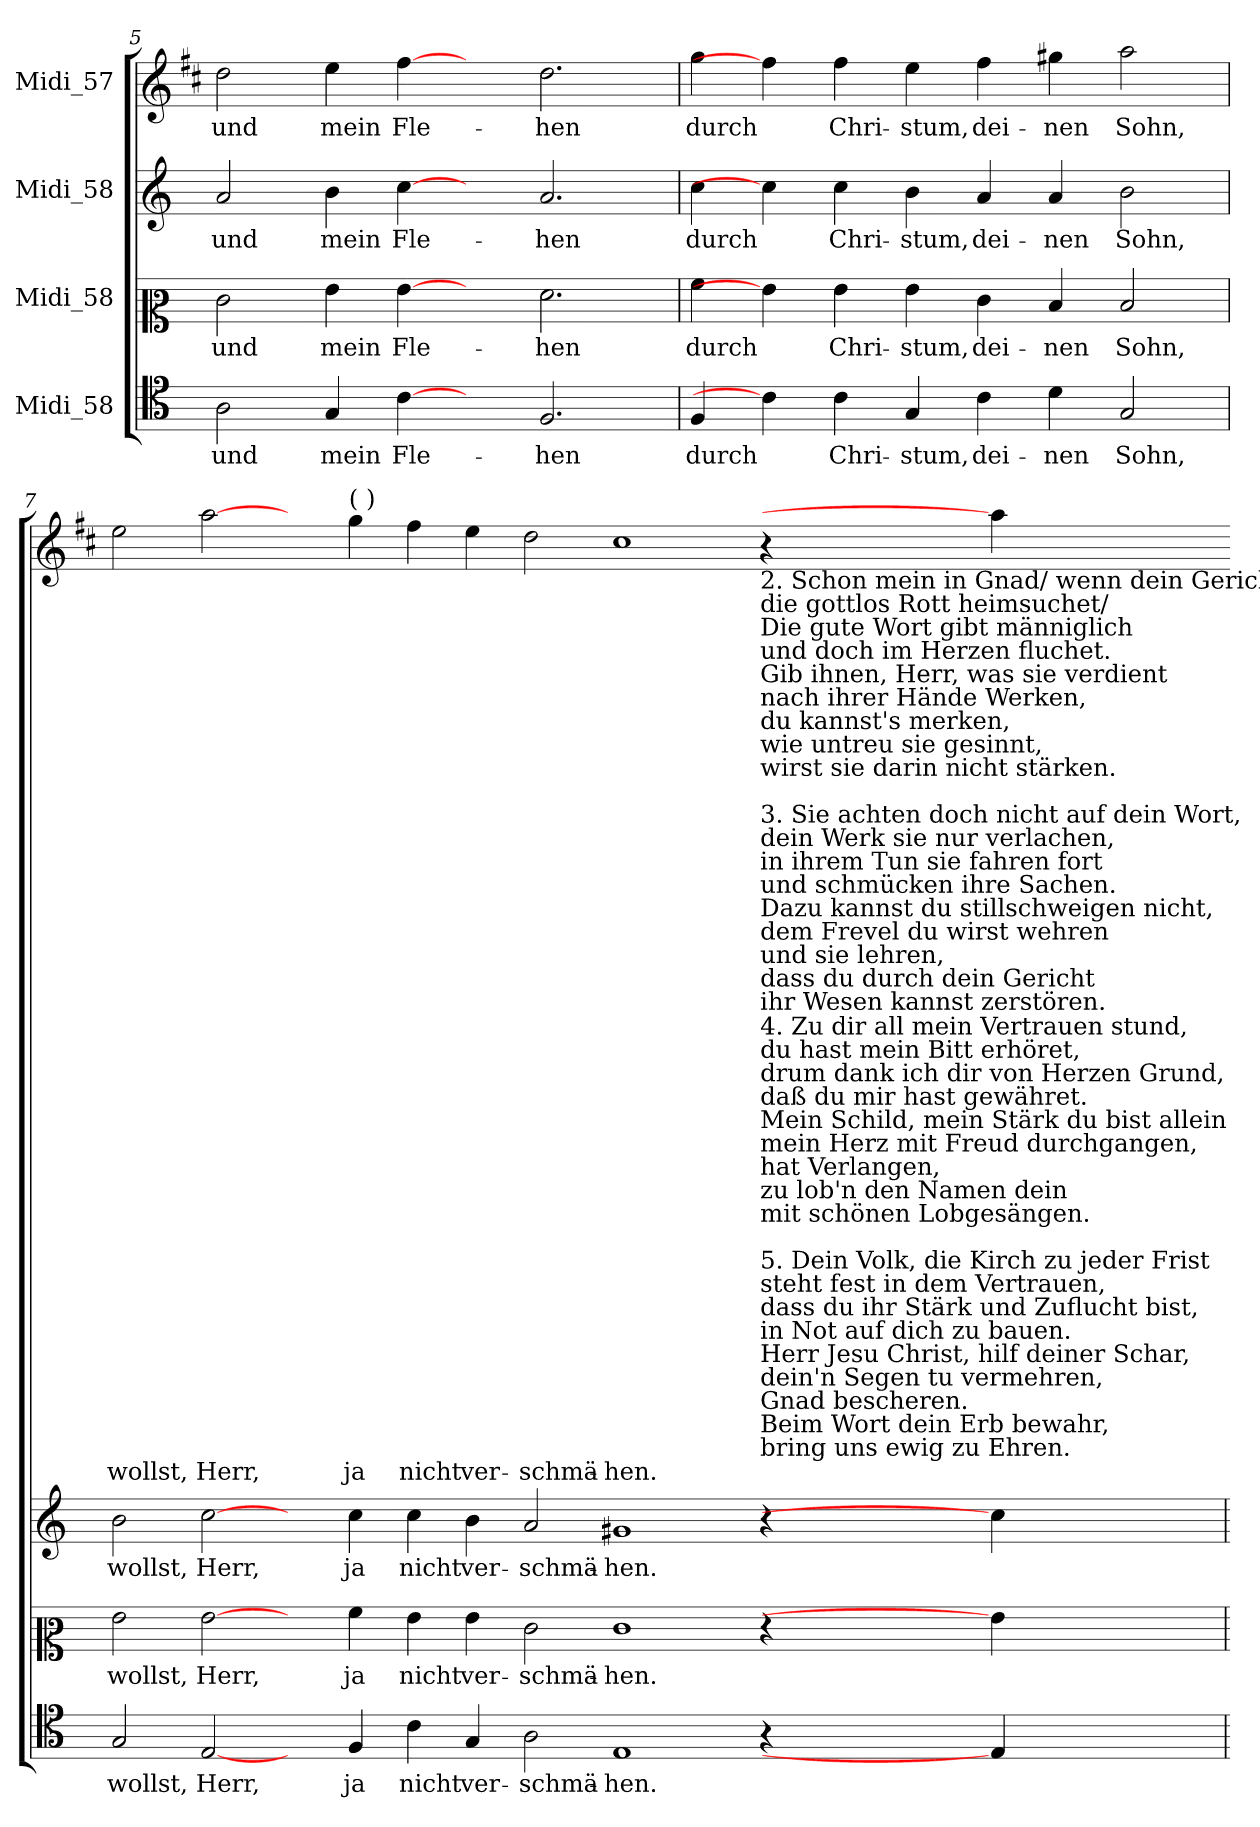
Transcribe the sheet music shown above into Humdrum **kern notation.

**kern	**text	**kern	**text	**kern	**text	**kern	**text
*part4	*part4	*part3	*part3	*part2	*part2	*part1	*part1
*staff4	*staff4	*staff3	*staff3	*staff2	*staff2	*staff1	*staff1
*I"Midi_58	*	*I"Midi_58	*	*I"Midi_58	*	*I"Midi_57	*
!!LO:LB:g=z
*clefC4	*	*clefC2	*	*clefG2	*	*clefG2	*
*	*	*	*	*	*	*ITrd1c2	*
*k[]	*	*k[]	*	*k[]	*	*k[]	*
*C:	*	*C:	*	*C:	*	*C:	*
=5	=5	=5	=5	=5	=5	=5	=5
!	!LO:LY:b	!	!LO:LY:b	!	!LO:LY:b	!	!LO:LY:b
2A	und	2e	und	2a	und	2cc	und
!	!LO:LY:b	!	!LO:LY:b	!	!LO:LY:b	!	!LO:LY:b
4G	mein	4g	mein	4b	mein	4dd	mein
!	!LO:LY:b	!	!LO:LY:b	!	!LO:LY:b	!	!LO:LY:b
[4c	Fle-	[4g	Fle-	[4cc	Fle-	[4ee	Fle-
4ryy	.	4ryy	.	4ryy	.	4ryy	.
!	!LO:LY:b	!	!LO:LY:b	!	!LO:LY:b	!	!LO:LY:b
2.F	-hen	2.f	-hen	2.a	-hen	2.cc	-hen
=6	=6	=6	=6	=6	=6	=6	=6
!	!LO:LY:b	!	!LO:LY:b	!	!LO:LY:b	!	!LO:LY:b
4F	durch	4a	durch	4cc	durch	4ff	durch
4c]	.	4g]	.	4cc]	.	4ee]	.
!	!LO:LY:b	!	!LO:LY:b	!	!LO:LY:b	!	!LO:LY:b
4c	Chri-	4g	Chri-	4cc	Chri-	4ee	Chri-
!	!LO:LY:b	!	!LO:LY:b	!	!LO:LY:b	!	!LO:LY:b
4G	-stum,	4g	-stum,	4b	-stum,	4dd	-stum,
!	!LO:LY:b	!	!LO:LY:b	!	!LO:LY:b	!	!LO:LY:b
4c	dei-	4e	dei-	4a	dei-	4ee	dei-
!	!LO:LY:b	!	!LO:LY:b	!	!LO:LY:b	!	!LO:LY:b
4d	-nen	4d	-nen	4a	-nen	4ff#X	-nen
!	!LO:LY:b	!	!LO:LY:b	!	!LO:LY:b	!	!LO:LY:b
2G	Sohn,	2d	Sohn,	2b	Sohn,	2gg	Sohn,
=7	=7	=7	=7	=7	=7	=7	=7
!	!LO:LY:b	!	!LO:LY:b	!	!LO:LY:b	!	!LO:LY:b
2G	wollst,	2g	wollst,	2b	wollst,	2dd	wollst,
!	!LO:LY:b	!	!LO:LY:b	!	!LO:LY:b	!	!LO:LY:b
[2E	Herr,	[2g	Herr,	[2cc	Herr,	[2gg	Herr,
4ryy	.	4ryy	.	4ryy	.	4ryy	.
!	!	!	!	!	!	!LO:TX:a:t=(  )	!
!	!LO:LY:b	!	!LO:LY:b	!	!LO:LY:b	!	!LO:LY:b
4F	ja	4a	ja	4cc	ja	4ff	ja
!	!LO:LY:b	!	!LO:LY:b	!	!LO:LY:b	!	!LO:LY:b
4c	nicht	4g	nicht	4cc	nicht	4ee	nicht
!	!LO:LY:b	!	!LO:LY:b	!	!LO:LY:b	!	!LO:LY:b
4G	ver-	4g	ver-	4b	ver-	4dd	ver-
!	!LO:LY:b	!	!LO:LY:b	!	!LO:LY:b	!	!LO:LY:b
2A	-schmä-	2e	-schmä-	2a	-schmä-	2cc	-schmä-
!	!LO:LY:b	!	!LO:LY:b	!	!LO:LY:b	!	!LO:LY:b
1E	-hen.	1e	-hen.	1g#X	-hen.	1b	-hen.
!!LO:LB:g=z
=8-	=8-	=8-	=8-	=8-	=8-	=8-	=8-
!	!	!	!	!	!	!LO:TX:b:t=2. Schon mein in Gnad/ wenn dein Gericht\ndie gottlos Rott heimsuchet/\nDie gute Wort gibt männiglich \nund doch im Herzen fluchet.\nGib ihnen, Herr, was sie verdient\nnach ihrer Hände Werken,\ndu kannst's merken,\nwie untreu sie gesinnt,\nwirst sie darin nicht stärken.\n\n3. Sie achten doch nicht auf dein Wort,\ndein Werk sie nur verlachen,\nin ihrem Tun sie fahren fort\nund schmücken ihre Sachen.\nDazu kannst du stillschweigen nicht,\ndem Frevel du wirst wehren\nund sie lehren,\ndass du durch dein Gericht\nihr Wesen kannst zerstören.	!
!	!	!	!	!	!	!LO:TX:b:t=4. Zu dir all mein Vertrauen stund,\ndu hast mein Bitt erhöret,\ndrum dank ich dir von Herzen Grund,\ndaß du mir hast gewähret.\nMein Schild, mein Stärk du bist allein\nmein Herz mit Freud durchgangen,\nhat Verlangen,\nzu lob'n den Namen dein\nmit schönen Lobgesängen.\n\n5. Dein Volk, die Kirch zu jeder Frist\nsteht fest in dem Vertrauen,\ndass du ihr Stärk und Zuflucht bist,\nin Not auf dich zu bauen.\nHerr Jesu Christ, hilf deiner Schar,\ndein'n Segen tu vermehren,\nGnad bescheren.\nBeim Wort dein Erb bewahr,\nbring uns ewig zu Ehren.	!
4r	.	4r	.	4r	.	4r	.
4E]	.	4g]	.	4cc]	.	4gg]	.
=	=-	=	=-	=	=-	=-	=-
*-	*-	*-	*-	*-	*-	*-	*-
